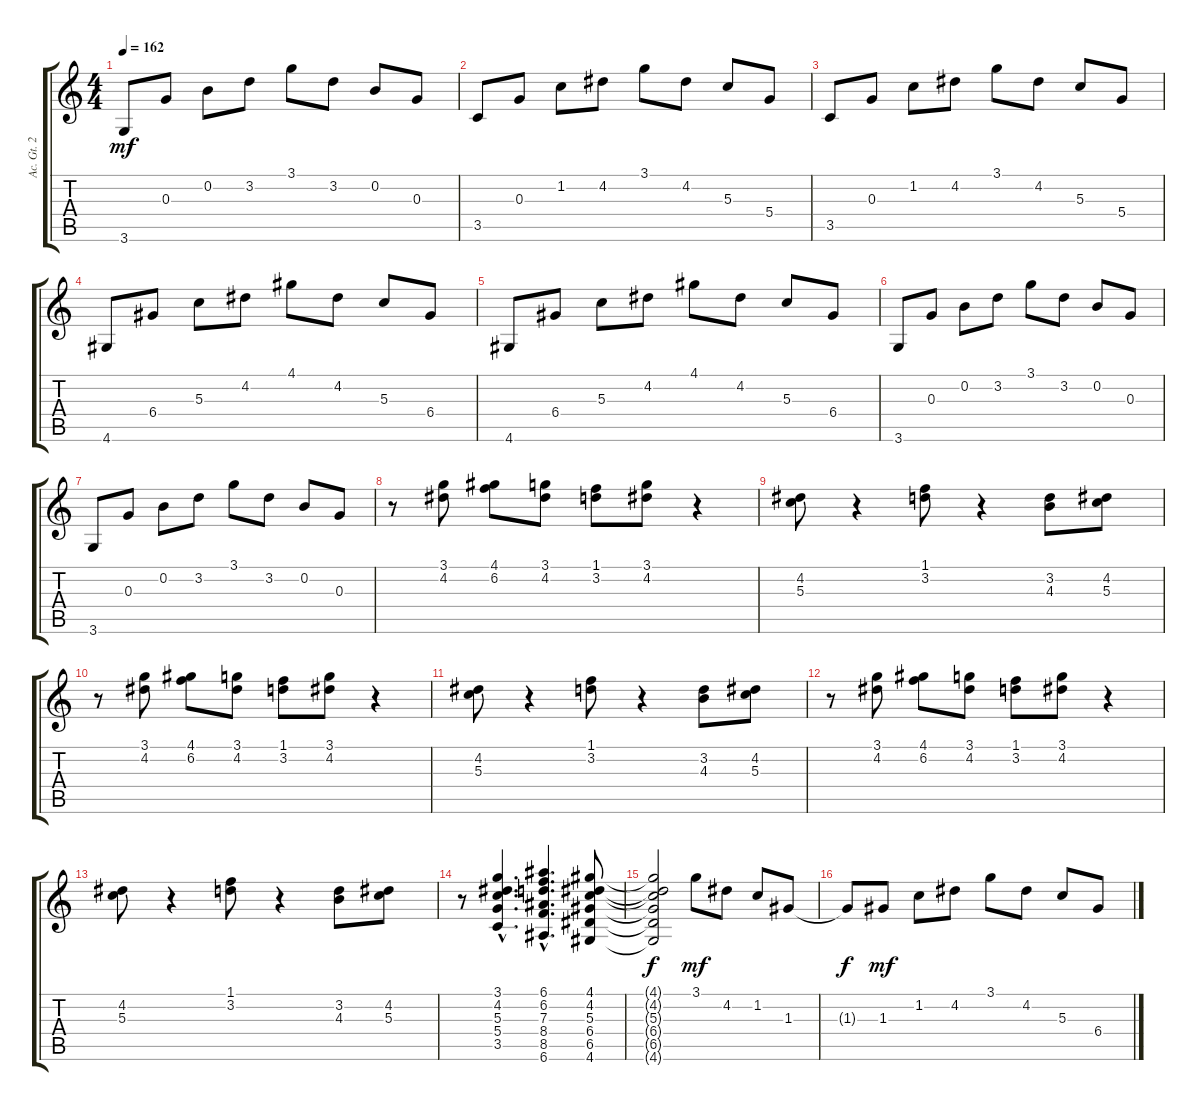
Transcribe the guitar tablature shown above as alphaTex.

\track ("Ac. Gt. 2" "Ac. Gt. 2") {instrument acousticguitarsteel}
\staff {score tabs}
\tuning (E4 B3 G3 D3 A2 E2) {hide}
\ts (4 4)
\tempo 162
\clef g2
\ks c
3.6.8{dy mf} 0.3.8 0.2.8 3.2.8 3.1.8 3.2.8 0.2.8 0.3.8 |
3.5.8 0.3.8 1.2.8 4.2.8 3.1.8 4.2.8 5.3.8 5.4.8 |
3.5.8 0.3.8 1.2.8 4.2.8 3.1.8 4.2.8 5.3.8 5.4.8 |
4.6.8 6.4.8 5.3.8 4.2.8 4.1.8 4.2.8 5.3.8 6.4.8 |
4.6.8 6.4.8 5.3.8 4.2.8 4.1.8 4.2.8 5.3.8 6.4.8 |
3.6.8 0.3.8 0.2.8 3.2.8 3.1.8 3.2.8 0.2.8 0.3.8 |
3.6.8 0.3.8 0.2.8 3.2.8 3.1.8 3.2.8 0.2.8 0.3.8 |
r.8 (3.1 4.2).8 (4.1 6.2).8 (3.1 4.2).8 (1.1 3.2).8 (3.1 4.2).8 r.4 |
(4.2 5.3).8 r.4 (1.1 3.2).8 r.4 (3.2 4.3).8 (4.2 5.3).8 |
r.8 (3.1 4.2).8 (4.1 6.2).8 (3.1 4.2).8 (1.1 3.2).8 (3.1 4.2).8 r.4 |
(4.2 5.3).8 r.4 (1.1 3.2).8 r.4 (3.2 4.3).8 (4.2 5.3).8 |
r.8 (3.1 4.2).8 (4.1 6.2).8 (3.1 4.2).8 (1.1 3.2).8 (3.1 4.2).8 r.4 |
(4.2 5.3).8 r.4 (1.1 3.2).8 r.4 (3.2 4.3).8 (4.2 5.3).8 |
r.8 (3.1{hac} 4.2{hac} 5.3{hac} 5.4{hac} 3.5{hac}).4{d} (6.1{hac} 6.2{hac} 7.3{hac} 8.4{hac} 8.5{hac} 6.6{hac}).4{d} (4.1 4.2 5.3 6.4 6.5 4.6).8 |
(4.1{t} 4.2{t} 5.3{t} 6.4{t} 6.5{t} 4.6{t}).2{dy f} 3.1.8{dy mf} 4.2.8 1.2.8 1.3.8 |
1.3{t}.8{dy f} 1.3.8{dy mf} 1.2.8 4.2.8 3.1.8 4.2.8 5.3.8 6.4.8
